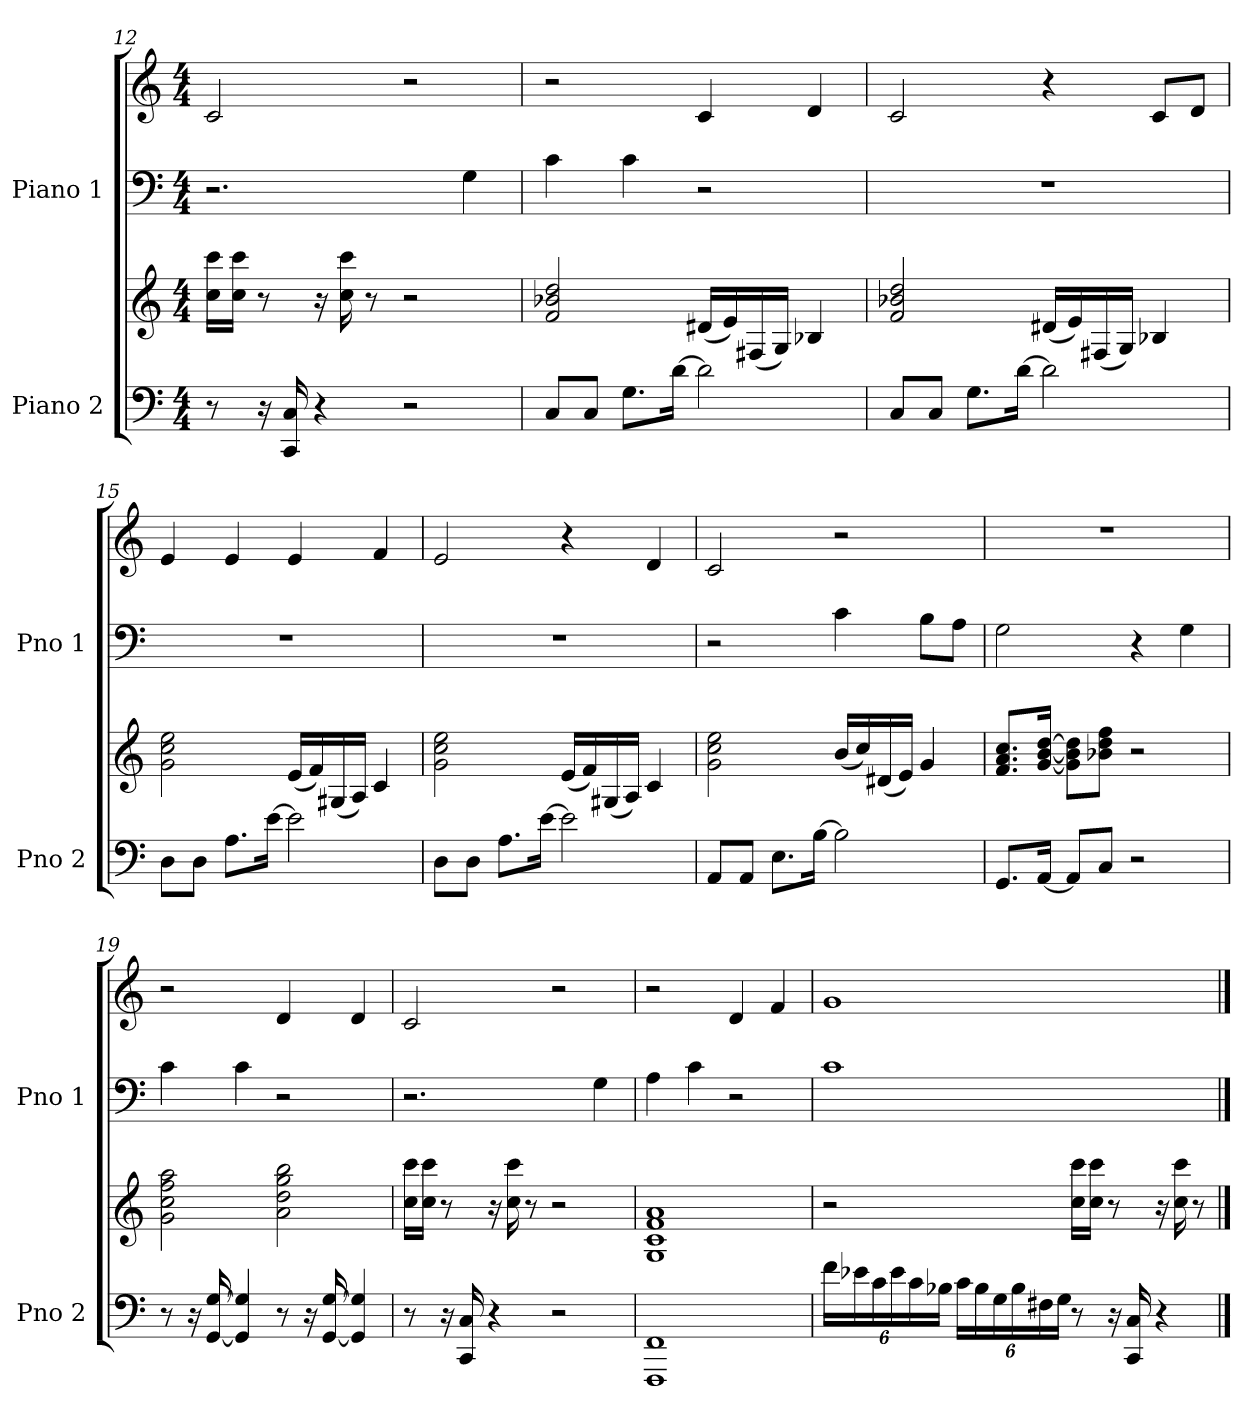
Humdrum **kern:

**kern	**kern	**kern	**kern
*part2	*part2	*part1	*part1
*staff4	*staff3	*staff2	*staff1
*I"Piano 2	*	*I"Piano 1	*
*I'Pno 2	*	*I'Pno 1	*
*clefF4	*clefG2	*clefF4	*clefG2
*k[]	*k[]	*k[]	*k[]
*C:	*C:	*C:	*C:
*M4/4	*M4/4	*M4/4	*M4/4
=12	=12	=12	=12
8r	16cc\ 16ccc\LL	2.r	2c/
.	16cc\ 16ccc\JJ	.	.
16r	8r	.	.
16CC/ 16C/	.	.	.
4r	16r	.	.
.	16cc\ 16ccc\	.	.
.	8r	.	.
2r	2r	.	2r
.	.	4G\	.
=13	=13	=13	=13
8C/L	2f/ 2b-X/ 2dd/	4c\	2r
8C/J	.	.	.
8.G\L	.	4c\	.
[16d\Jk	.	.	.
2d\]	(<16d#X/LL	2r	4c/
.	16e/)	.	.
.	(<16F#X/	.	.
.	16G/JJ)	.	.
.	4B-X/	.	4d/
!!LO:LB:g=z
=14	=14	=14	=14
8C/L	2f/ 2b-X/ 2dd/	1r	2c/
8C/J	.	.	.
8.G\L	.	.	.
[16d\Jk	.	.	.
2d\]	(<16d#X/LL	.	4r
.	16e/)	.	.
.	(<16F#X/	.	.
.	16G/JJ)	.	.
.	4B-X/	.	8c/L
.	.	.	8d/J
=15	=15	=15	=15
8D\L	2g\ 2cc\ 2ee\	1r	4e/
8D\J	.	.	.
8.A\L	.	.	4e/
[16e\Jk	.	.	.
2e\]	(<16e/LL	.	4e/
.	16f/)	.	.
.	(<16G#X/	.	.
.	16A/JJ)	.	.
.	4c/	.	4f/
=16	=16	=16	=16
8D\L	2g\ 2cc\ 2ee\	1r	2e/
8D\J	.	.	.
8.A\L	.	.	.
[16e\Jk	.	.	.
2e\]	(<16e/LL	.	4r
.	16f/)	.	.
.	(<16G#X/	.	.
.	16A/JJ)	.	.
.	4c/	.	4d/
!!LO:PB:g=z
=17	=17	=17	=17
8AA/L	2g\ 2cc\ 2ee\	2r	2c/
8AA/J	.	.	.
8.E\L	.	.	.
[16B\Jk	.	.	.
2B\]	(<16b/LL	4c\	2r
.	16cc/)	.	.
.	(<16d#X/	.	.
.	16e/JJ)	.	.
.	4g/	8B\L	.
.	.	8A\J	.
=18	=18	=18	=18
8.GG/L	8.f/ 8.a/ 8.cc/L	2G\	1r
[16AA/Jk	[16g/ [16b/ [16dd/Jk	.	.
8AA/L]	8g\] 8b\] 8dd\]L	.	.
8C/J	8b-X\ 8dd\ 8ff\J	.	.
2r	2r	4r	.
.	.	4G\	.
=19	=19	=19	=19
8r	2g\ 2cc\ 2ff\ 2aa\	4c\	2r
16r	.	.	.
[16GG/ [16G/	.	.	.
4GG/] 4G/]	.	4c\	.
8r	2a\ 2dd\ 2gg\ 2bb\	2r	4d/
16r	.	.	.
[16GG/ [16G/	.	.	.
4GG/] 4G/]	.	.	4d/
!!LO:LB:g=z
=20	=20	=20	=20
8r	16cc\ 16ccc\LL	2.r	2c/
.	16cc\ 16ccc\JJ	.	.
16r	8r	.	.
16CC/ 16C/	.	.	.
4r	16r	.	.
.	16cc\ 16ccc\	.	.
.	8r	.	.
2r	2r	.	2r
.	.	4G\	.
=21	=21	=21	=21
1FFF 1FF	1G 1c 1f 1a	4A\	2r
.	.	4c\	.
.	.	2r	4d/
.	.	.	4f/
=22	=22	=22	=22
24f\LL	2r	1c	1g
24e-X\	.	.	.
24c\	.	.	.
24e-\	.	.	.
24c\	.	.	.
24B-X\JJ	.	.	.
24c\LL	.	.	.
24B-\	.	.	.
24G\	.	.	.
24B-\	.	.	.
24F#X\	.	.	.
24G\JJ	.	.	.
8r	16cc\ 16ccc\LL	.	.
.	16cc\ 16ccc\JJ	.	.
16r	8r	.	.
16CC/ 16C/	.	.	.
4r	16r	.	.
.	16cc\ 16ccc\	.	.
.	8r	.	.
==	==	==	==
*-	*-	*-	*-
